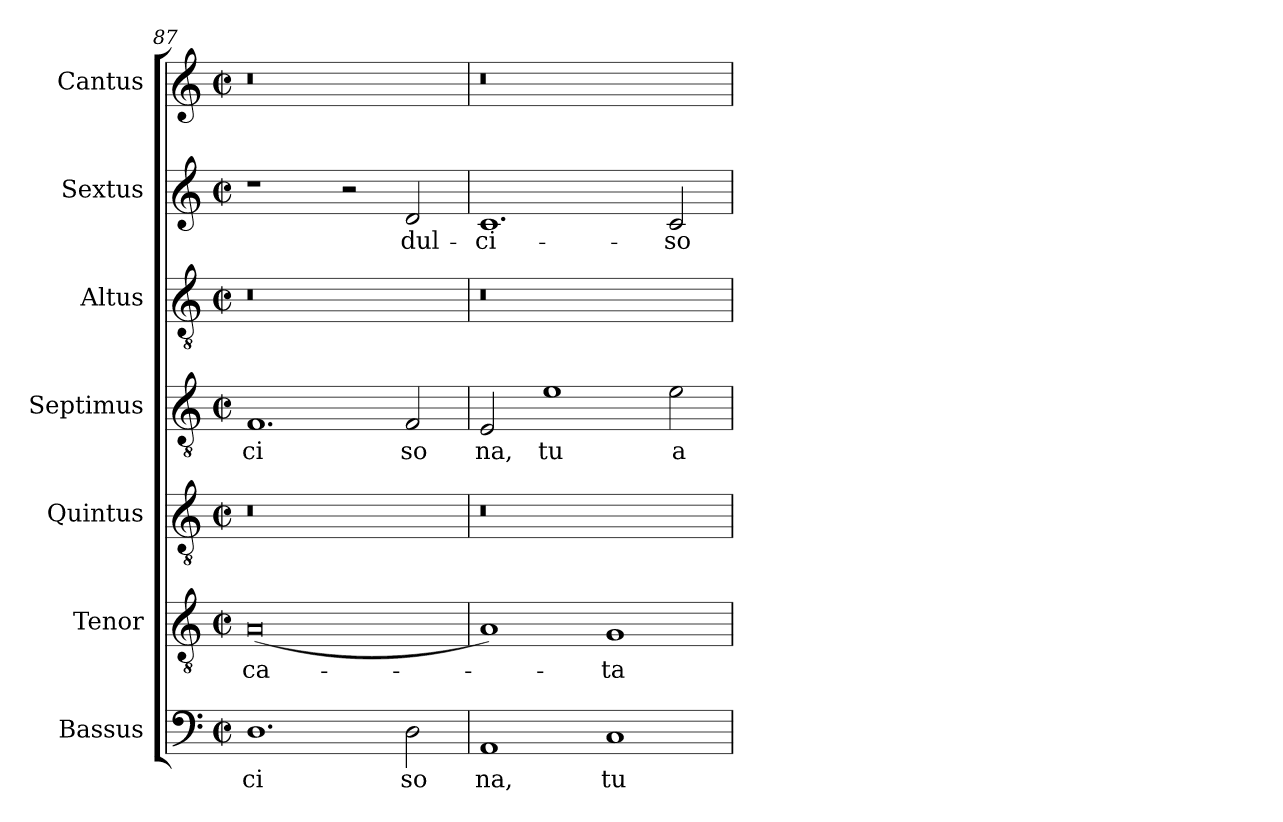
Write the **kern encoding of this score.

**kern	**text	**kern	**text	**kern	**kern	**text	**kern	**kern	**text	**kern
*part7	*part7	*part6	*part6	*part5	*part4	*part4	*part3	*part2	*part2	*part1
*staff7	*staff7	*staff6	*staff6	*staff5	*staff4	*staff4	*staff3	*staff2	*staff2	*staff1
*I"Bassus	*	*I"Tenor	*	*I"Quintus	*I"Septimus	*	*I"Altus	*I"Sextus	*	*I"Cantus
*clefF4	*	*clefGv2	*	*clefGv2	*clefGv2	*	*clefGv2	*clefG2	*	*clefG2
*k[]	*	*k[]	*	*k[]	*k[]	*	*k[]	*k[]	*	*k[]
*C:	*	*C:	*	*C:	*C:	*	*C:	*C:	*	*C:
*M2/2	*	*M2/2	*	*M2/2	*M2/2	*	*M2/2	*M2/2	*	*M2/2
*met(c|)	*	*met(c|)	*	*met(c|)	*met(c|)	*	*met(c|)	*met(c|)	*	*met(c|)
=87	=87	=87	=87	=87	=87	=87	=87	=87	=87	=87
!	!LO:LY:b:cj	!	!LO:LY:b:cj	!	!	!LO:LY:b:cj	!	!	!	!
1.D	ci	(<0A	-ca-	0r	1.F	ci	0r	1r	.	0r
.	.	.	.	.	.	.	.	2r	.	.
!	!LO:LY:b:cj	!	!	!	!	!LO:LY:b:cj	!	!	!LO:LY:b:cj	!
2D\	so	.	.	.	2F/	so	.	2d/	dul-	.
=88	=88	=88	=88	=88	=88	=88	=88	=88	=88	=88
!	!LO:LY:b:cj	!	!	!	!	!LO:LY:b:cj	!	!	!LO:LY:b:cj	!
1AA	na,	1A)	.	0r	2E/	na,	0r	1.c	-ci-	0r
!	!	!	!	!	!	!LO:LY:b:cj	!	!	!	!
.	.	.	.	.	1e	tu	.	.	.	.
!	!LO:LY:b:cj	!	!LO:LY:b:cj	!	!	!	!	!	!	!
1C	tu	1G	-ta	.	.	.	.	.	.	.
!	!	!	!	!	!	!LO:LY:b:cj	!	!	!LO:LY:b:cj	!
.	.	.	.	.	2e\	a	.	2c/	-so-	.
=	=	=	=	=	=	=	=	=	=	=
*-	*-	*-	*-	*-	*-	*-	*-	*-	*-	*-
